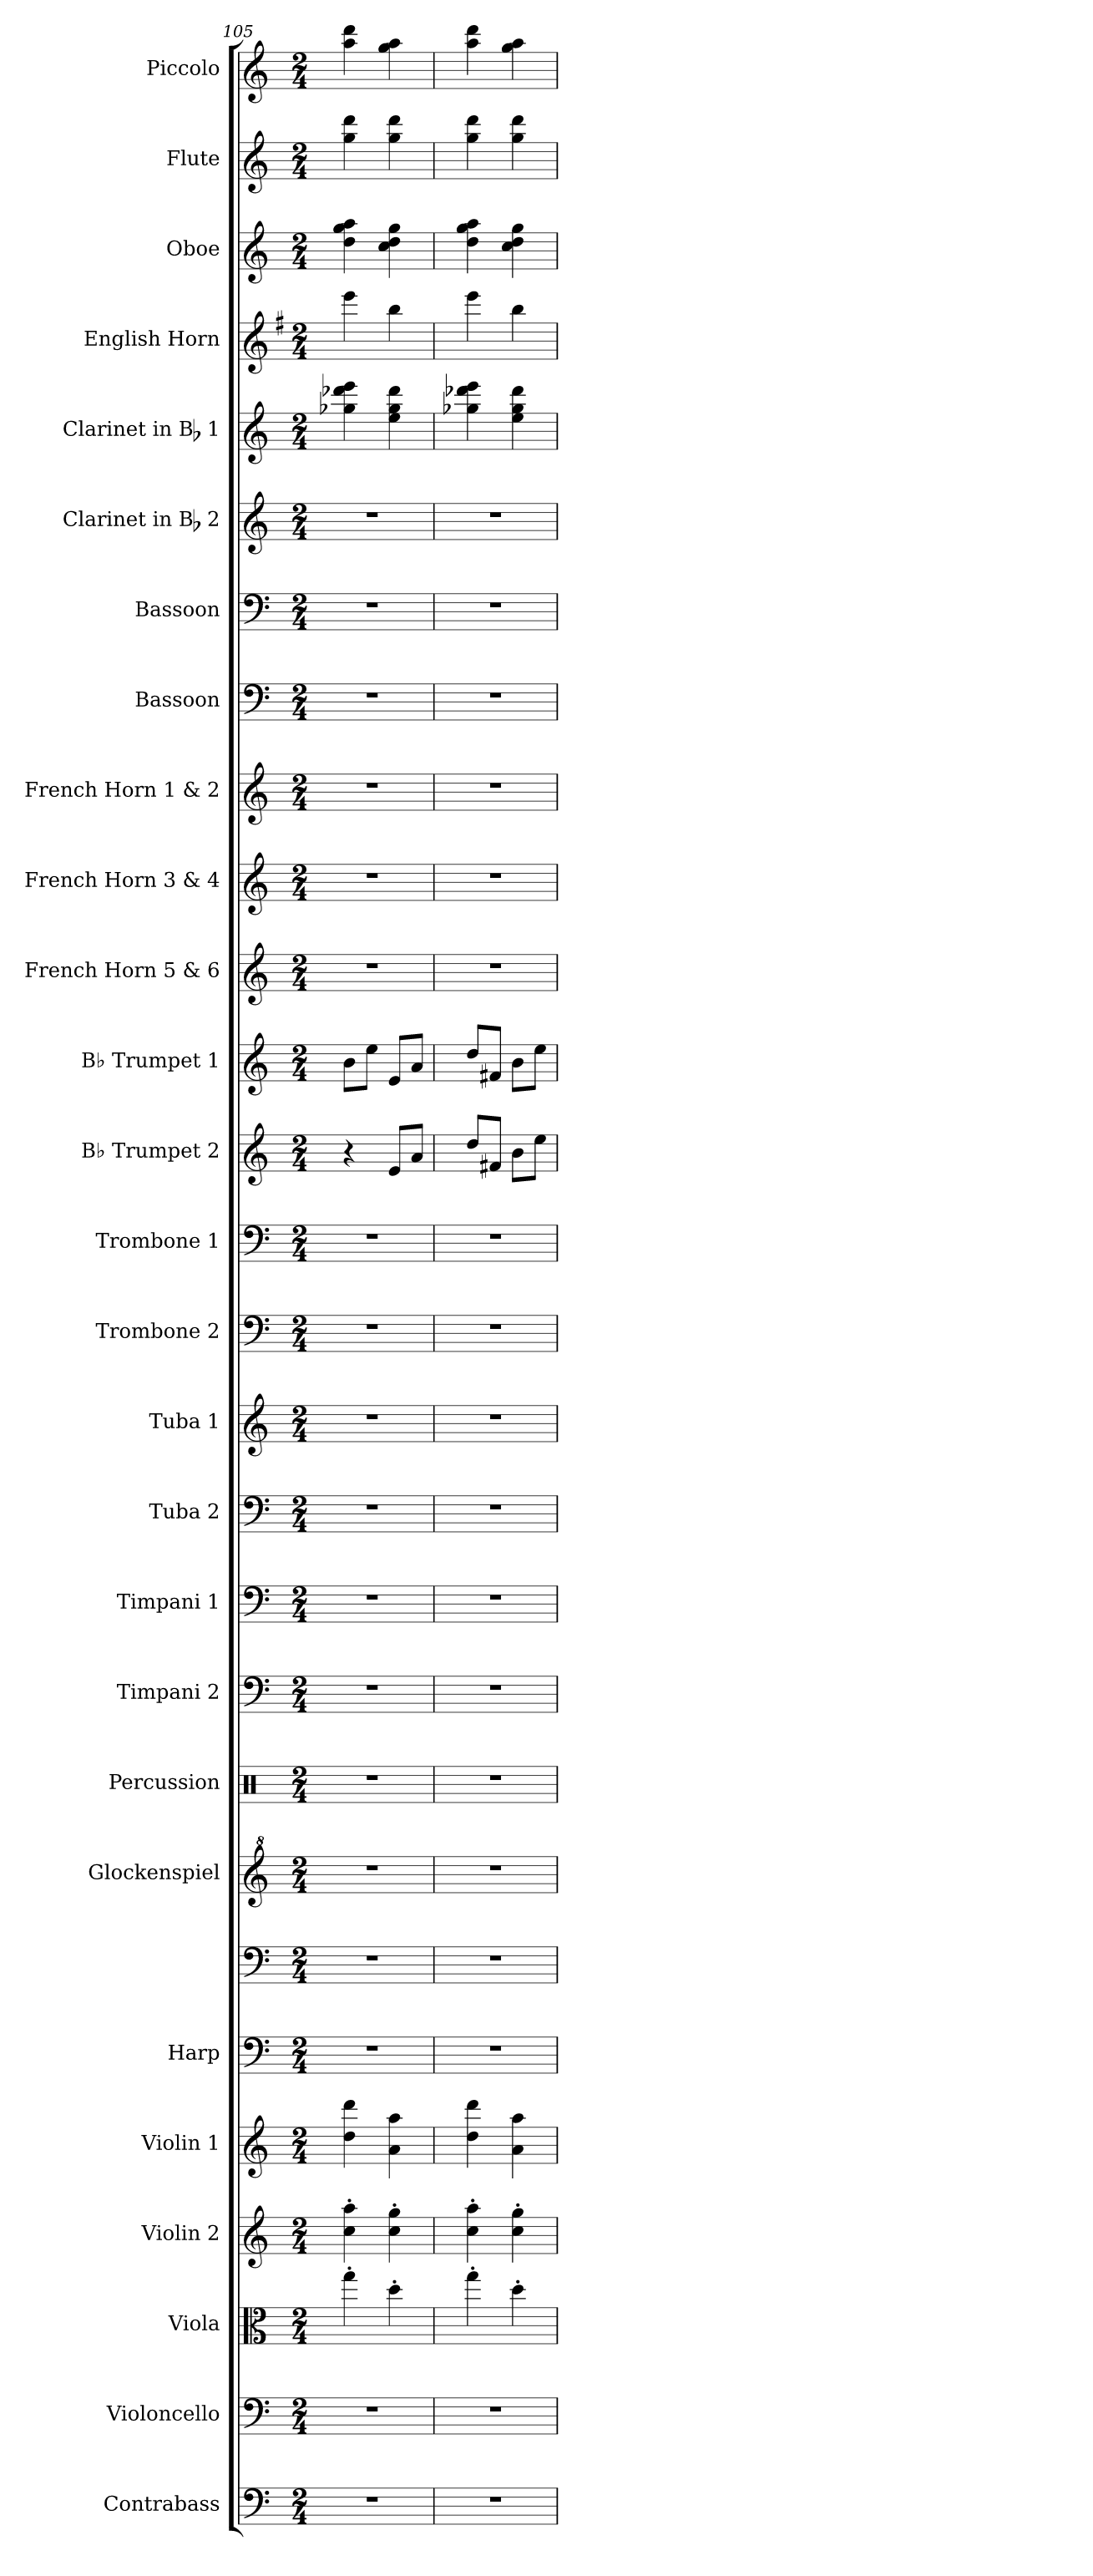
**kern	**kern	**kern	**kern	**kern	**kern	**kern	**kern	**kern	**kern	**kern	**kern	**kern	**kern	**kern	**kern	**kern	**kern	**kern	**kern	**kern	**kern	**kern	**kern	**kern	**kern	**kern	**kern
*part27	*part26	*part25	*part24	*part23	*part22	*part22	*part21	*part20	*part19	*part18	*part17	*part16	*part15	*part14	*part13	*part12	*part11	*part10	*part9	*part8	*part7	*part6	*part5	*part4	*part3	*part2	*part1
*staff28	*staff27	*staff26	*staff25	*staff24	*staff23	*staff22	*staff21	*staff20	*staff19	*staff18	*staff17	*staff16	*staff15	*staff14	*staff13	*staff12	*staff11	*staff10	*staff9	*staff8	*staff7	*staff6	*staff5	*staff4	*staff3	*staff2	*staff1
*I"Contrabass	*I"Violoncello	*I"Viola	*I"Violin 2	*I"Violin 1	*I"Harp	*	*I"Glockenspiel	*I"Percussion	*I"Timpani 2	*I"Timpani 1	*I"Tuba 2	*I"Tuba 1	*I"Trombone 2	*I"Trombone 1	*I"B♭ Trumpet 2	*I"B♭ Trumpet 1	*I"French Horn 5 &amp; 6	*I"French Horn 3 &amp; 4	*I"French Horn 1 &amp; 2	*I"Bassoon	*I"Bassoon	*I"Clarinet in Bb 2	*I"Clarinet in Bb 1	*I"English Horn	*I"Oboe	*I"Flute	*I"Piccolo
*I'Cbs.	*I'Vlc.	*I'Vla.	*I'Vln. 2	*I'Vln. 1	*I'Hrp.	*	*I'Glk.	*I'Perc.	*I'Timp. 2	*I'Timp. 1	*I'Tba. 2	*I'Tba. 1	*I'Tbn. 2	*I'Tbn. 1	*I'B♭ Tpt. 2	*I'B♭ Tpt. 1	*I'F Hn. 5 &amp; 6	*I'F Hn. 3 &amp; 4	*I'F Hn. 1 &amp; 2	*I'Bsn.	*I'Bsn.	*	*	*I'Eng Hn.	*I'Ob.	*I'Fl.	*I'Pic.
*clefF4	*clefF4	*clefC3	*clefG2	*clefG2	*clefF4	*clefF4	*clefG^2	*clefX	*clefF4	*clefF4	*clefF4	*clefG2	*clefF4	*clefF4	*clefG2	*clefG2	*clefG2	*clefG2	*clefG2	*clefF4	*clefF4	*clefG2	*clefG2	*clefG2	*clefG2	*clefG2	*clefG2
*	*	*	*	*	*	*	*	*	*	*	*	*	*	*	*ITrd1c2	*ITrd1c2	*ITrd4c7	*ITrd4c7	*ITrd4c7	*	*	*ITrd-5c-8	*ITrd-5c-8	*ITrd4c7	*	*	*
*k[]	*k[]	*k[]	*k[]	*k[]	*k[]	*k[]	*k[]	*k[]	*k[]	*k[]	*k[]	*k[]	*k[]	*k[]	*k[b-e-]	*k[b-e-]	*k[b-]	*k[b-]	*k[b-]	*k[]	*k[]	*k[b-e-a-d-]	*k[b-e-a-d-]	*k[]	*k[]	*k[]	*k[]
*M2/4	*M2/4	*M2/4	*M2/4	*M2/4	*M2/4	*M2/4	*M2/4	*M2/4	*M2/4	*M2/4	*M2/4	*M2/4	*M2/4	*M2/4	*M2/4	*M2/4	*M2/4	*M2/4	*M2/4	*M2/4	*M2/4	*M2/4	*M2/4	*M2/4	*M2/4	*M2/4	*M2/4
=105	=105	=105	=105	=105	=105	=105	=105	=105	=105	=105	=105	=105	=105	=105	=105	=105	=105	=105	=105	=105	=105	=105	=105	=105	=105	=105	=105
2r	2r	4gg'\	4cc\' 4aa\'	4dd\ 4ddd\	2r	2r	2r	2r	2r	2r	2r	2r	2r	2r	4r	8a\L	2r	2r	2r	2r	2r	2r	4eee--X\ 4bbb--X\ 4cccc\	4aa\	4dd\ 4gg\ 4aa\	4gg\ 4ddd\	4aa\ 4ddd\
.	.	.	.	.	.	.	.	.	.	.	.	.	.	.	.	8dd\J	.	.	.	.	.	.	.	.	.	.	.
.	.	4dd'\	4cc\' 4gg\'	4a\ 4aa\	.	.	.	.	.	.	.	.	.	.	8d/L	8d/L	.	.	.	.	.	.	4ccc\ 4eee--\ 4bbb--\	4ee\	4cc\ 4dd\ 4gg\	4gg\ 4ddd\	4gg\ 4aa\
.	.	.	.	.	.	.	.	.	.	.	.	.	.	.	8g/J	8g/J	.	.	.	.	.	.	.	.	.	.	.
!!LO:PB:g=z
=106	=106	=106	=106	=106	=106	=106	=106	=106	=106	=106	=106	=106	=106	=106	=106	=106	=106	=106	=106	=106	=106	=106	=106	=106	=106	=106	=106
2r	2r	4gg'\	4cc\' 4aa\'	4dd\ 4ddd\	2r	2r	2r	2r	2r	2r	2r	2r	2r	2r	8cc/L	8cc/L	2r	2r	2r	2r	2r	2r	4eee--X\ 4bbb--X\ 4cccc\	4aa\	4dd\ 4gg\ 4aa\	4gg\ 4ddd\	4aa\ 4ddd\
.	.	.	.	.	.	.	.	.	.	.	.	.	.	.	8en/J	8en/J	.	.	.	.	.	.	.	.	.	.	.
.	.	4dd'\	4cc\' 4gg\'	4a\ 4aa\	.	.	.	.	.	.	.	.	.	.	8a\L	8a\L	.	.	.	.	.	.	4ccc\ 4eee--\ 4bbb--\	4ee\	4cc\ 4dd\ 4gg\	4gg\ 4ddd\	4gg\ 4aa\
.	.	.	.	.	.	.	.	.	.	.	.	.	.	.	8dd\J	8dd\J	.	.	.	.	.	.	.	.	.	.	.
=	=	=	=	=	=	=	=	=	=	=	=	=	=	=	=	=	=	=	=	=	=	=	=	=	=	=	=
*-	*-	*-	*-	*-	*-	*-	*-	*-	*-	*-	*-	*-	*-	*-	*-	*-	*-	*-	*-	*-	*-	*-	*-	*-	*-	*-	*-
